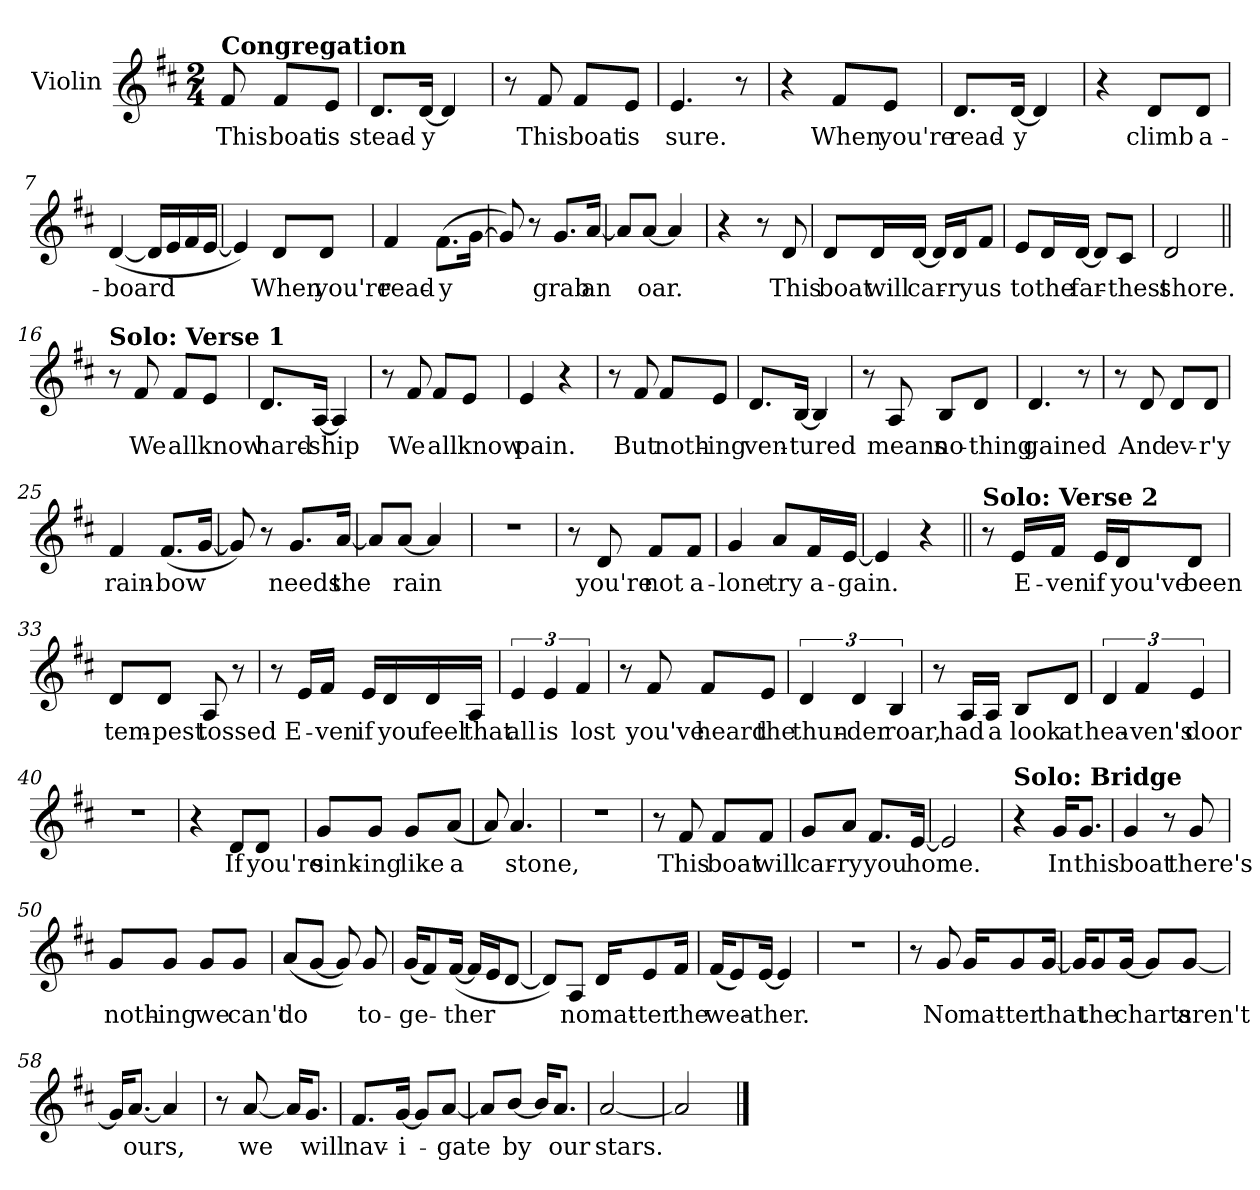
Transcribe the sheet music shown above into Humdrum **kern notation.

**kern	**text
*part1	*part1
*staff1	*staff1
*I"Violin	*
*I'Vln.	*
*clefG2	*
*k[f#c#]	*
*M2/4	*
*MM84	*
=	=
!LO:TX:a:B:t=Congregation	!
!	!LO:LY:b
8f#/	This
!	!LO:LY:b
8f#/L	boat
!	!LO:LY:b
8e/J	is
=1	=1
!	!LO:LY:b
8.d/L	stead-
!	!LO:LY:b
[16d/Jk	-y
4d/]	.
=2	=2
8r	.
!	!LO:LY:b
8f#/	This
!	!LO:LY:b
8f#/L	boat
!	!LO:LY:b
8e/J	is
=3	=3
!	!LO:LY:b
4.e/	sure.
8r	.
=4	=4
4r	.
!	!LO:LY:b
8f#/L	When
!	!LO:LY:b
8e/J	you're
=5	=5
!	!LO:LY:b
8.d/L	read-
!	!LO:LY:b
[16d/Jk	-y
4d/]	.
!!LO:LB:g=z
=6	=6
4r	.
!	!LO:LY:b
8d/L	climb
!	!LO:LY:b
8d/J	a-
=7	=7
!	!LO:LY:b
([>4d/	-board
16d/LL]	.
16e/	.
16f#/	.
[16e/JJ	.
=8	=8
4e/])	.
!	!LO:LY:b
8d/L	When
!	!LO:LY:b
8d/J	you're
=9	=9
!	!LO:LY:b
4f#/	read-
!	!LO:LY:b
(8.f#\L	-y
[16g\Jk	.
=10	=10
8g/])	.
8r	.
!	!LO:LY:b
8.g/L	grab
!	!LO:LY:b
[16a/Jk	an
=11	=11
8a/L]	.
!	!LO:LY:b
[8a/J	oar.
4a/]	.
!!LO:LB:g=z
=12	=12
4r	.
8r	.
!	!LO:LY:b
8d/	This
=13	=13
!	!LO:LY:b
8d/L	boat
!	!LO:LY:b
16d/L	will
!	!LO:LY:b
[>16d/JJ	car-
16d/LL]	.
!	!LO:LY:b
16d/J	-ry
!	!LO:LY:b
8f#/J	us
=14	=14
!	!LO:LY:b
8e/L	to
!	!LO:LY:b
16d/L	the
!	!LO:LY:b
[16d/JJ	far-
8d/L]	.
!	!LO:LY:b
8c#/J	-thest
=15	=15
!	!LO:LY:b
2d/	shore.
!!LO:LB:g=z
=16||	=16||
!LO:TX:a:B:t=Solo&colon; Verse 1	!
8r	.
!	!LO:LY:b
8f#/	We
!	!LO:LY:b
8f#/L	all
!	!LO:LY:b
8e/J	know
=17	=17
!	!LO:LY:b
8.d/L	hard-
!	!LO:LY:b
[16A/Jk	-ship
4A/]	.
=18	=18
8r	.
!	!LO:LY:b
8f#/	We
!	!LO:LY:b
8f#/L	all
!	!LO:LY:b
8e/J	know
=19	=19
!	!LO:LY:b
4e/	pain.
4r	.
=20	=20
8r	.
!	!LO:LY:b
8f#/	But
!	!LO:LY:b
8f#/L	noth-
!	!LO:LY:b
8e/J	-ing
=21	=21
!	!LO:LY:b
8.d/L	ven-
!	!LO:LY:b
[16B/Jk	-tured
4B/]	.
!!LO:LB:g=z
=22	=22
8r	.
!	!LO:LY:b
8A/	means
!	!LO:LY:b
8B/L	no-
!	!LO:LY:b
8d/J	-thing
=23	=23
!	!LO:LY:b
4.d/	gained
8r	.
=24	=24
8r	.
!	!LO:LY:b
8d/	And
!	!LO:LY:b
8d/L	ev-
!	!LO:LY:b
8d/J	-r'y
=25	=25
!	!LO:LY:b
4f#/	rain-
!	!LO:LY:b
(8.f#/L	-bow
[16g/Jk	.
=26	=26
8g/])	.
8r	.
!	!LO:LY:b
8.g/L	needs
!	!LO:LY:b
[16a/Jk	the
=27	=27
8a/L]	.
!	!LO:LY:b
[8a/J	rain
4a/]	.
=28	=28
2r	.
!!LO:LB:g=z
=29	=29
8r	.
!	!LO:LY:b
8d/	you're
!	!LO:LY:b
8f#/L	not
!	!LO:LY:b
8f#/J	a-
=30	=30
!	!LO:LY:b
4g/	-lone
!	!LO:LY:b
8a/L	try
!	!LO:LY:b
16f#/L	a-
!	!LO:LY:b
[16e/JJ	-gain.
=31	=31
4e/]	.
4r	.
!!LO:PB:g=z
=32||	=32||
!LO:TX:a:B:t=Solo&colon; Verse 2	!
8r	.
!	!LO:LY:b
16e/LL	E-
!	!LO:LY:b
16f#/JJ	-ven
!	!LO:LY:b
16e/LL	if
!	!LO:LY:b
16d/J	you've
!	!LO:LY:b
8d/J	been
=33	=33
!	!LO:LY:b
8d/L	tem-
!	!LO:LY:b
8d/J	-pest
!	!LO:LY:b
8A/	tossed
8r	.
=34	=34
8r	.
!	!LO:LY:b
16e/LL	E-
!	!LO:LY:b
16f#/JJ	-ven
!	!LO:LY:b
16e/LL	if
!	!LO:LY:b
16d/	you
!	!LO:LY:b
16d/	feel
!	!LO:LY:b
16A/JJ	that
=35	=35
!	!LO:LY:b
6e/	all
!	!LO:LY:b
6e/	is
!	!LO:LY:b
6f#/	lost
!!LO:LB:g=z
=36	=36
8r	.
!	!LO:LY:b
8f#/	you've
!	!LO:LY:b
8f#/L	heard
!	!LO:LY:b
8e/J	the
=37	=37
!	!LO:LY:b
6d/	thun-
!	!LO:LY:b
6d/	-der
!	!LO:LY:b
6B/	roar,
=38	=38
8r	.
!	!LO:LY:b
16A/LL	had
!	!LO:LY:b
16A/JJ	a
!	!LO:LY:b
8B/L	look
!	!LO:LY:b
8d/J	at
=39	=39
!	!LO:LY:b
6d/	hea-
!	!LO:LY:b
6f#/	-ven's
!	!LO:LY:b
6e/	door
=40	=40
2r	.
!!LO:LB:g=z
=41	=41
4r	.
!	!LO:LY:b
8d/L	If
!	!LO:LY:b
8d/J	you're
=42	=42
!	!LO:LY:b
8g/L	sink-
!	!LO:LY:b
8g/J	-ing
!	!LO:LY:b
8g/L	like
!	!LO:LY:b
(>8a/J	a
=43	=43
8a/)	.
!	!LO:LY:b
4.a/	stone,
=44	=44
2r	.
=45	=45
8r	.
!	!LO:LY:b
8f#/	This
!	!LO:LY:b
8f#/L	boat
!	!LO:LY:b
8f#/J	will
=46	=46
!	!LO:LY:b
8g/L	car-
!	!LO:LY:b
8a/J	-ry
!	!LO:LY:b
8.f#/L	you
!	!LO:LY:b
[16e/Jk	home.
=47	=47
2e/]	.
!!LO:LB:g=z
=48	=48
!LO:TX:a:B:t=Solo&colon; Bridge	!
4r	.
!	!LO:LY:b
16g/KL	In
!	!LO:LY:b
8.g/J	this
=49	=49
!	!LO:LY:b
4g/	boat
8r	.
!	!LO:LY:b
8g/	there's
=50	=50
!	!LO:LY:b
8g/L	noth-
!	!LO:LY:b
8g/J	-ing
!	!LO:LY:b
8g/L	we
!	!LO:LY:b
8g/J	can't
=51	=51
!	!LO:LY:b
(8a/L	do
[8g/J	.
8g/])	.
!	!LO:LY:b
8g/	to-
!!LO:LB:g=z
=52	=52
!	!LO:LY:b
(16g/KL	-ge-
8f#/)	.
!	!LO:LY:b
([16f#/Jk	-ther
16f#/LL]	.
16e/J	.
[8d/J	.
=53	=53
8d/L])	.
!	!LO:LY:b
8A/J	no
!	!LO:LY:b
16d/KL	mat-
!	!LO:LY:b
8e/	-ter
!	!LO:LY:b
16f#/Jk	the
=54	=54
!	!LO:LY:b
(16f#/KL	wea-
8e/)	.
!	!LO:LY:b
[16e/Jk	-ther.
4e/]	.
=55	=55
2r	.
!!LO:LB:g=z
=56	=56
8r	.
!	!LO:LY:b
8g/	No
!	!LO:LY:b
16g/KL	mat-
!	!LO:LY:b
8g/	-ter
!	!LO:LY:b
[16g/Jk	that
=57	=57
16g/KL]	.
!	!LO:LY:b
8g/	the
!	!LO:LY:b
[16g/Jk	charts
8g/L]	.
!	!LO:LY:b
[8g/J	aren't
=58	=58
16g/KL]	.
!	!LO:LY:b
[8.a/J	ours,
4a/]	.
!!LO:LB:g=z
=59	=59
8r	.
!	!LO:LY:b
[8a/	we
16a/KL]	.
!	!LO:LY:b
8.g/J	will
=60	=60
!	!LO:LY:b
8.f#/L	nav-
!	!LO:LY:b
[16g/Jk	-i-
8g/L]	.
!	!LO:LY:b
[8a/J	-gate
=61	=61
8a/L]	.
!	!LO:LY:b
[8b/J	by
16b/KL]	.
!	!LO:LY:b
8.a/J	our
=62	=62
!	!LO:LY:b
[2a/	stars.
=63	=63
2a/]	.
==	==
*-	*-
